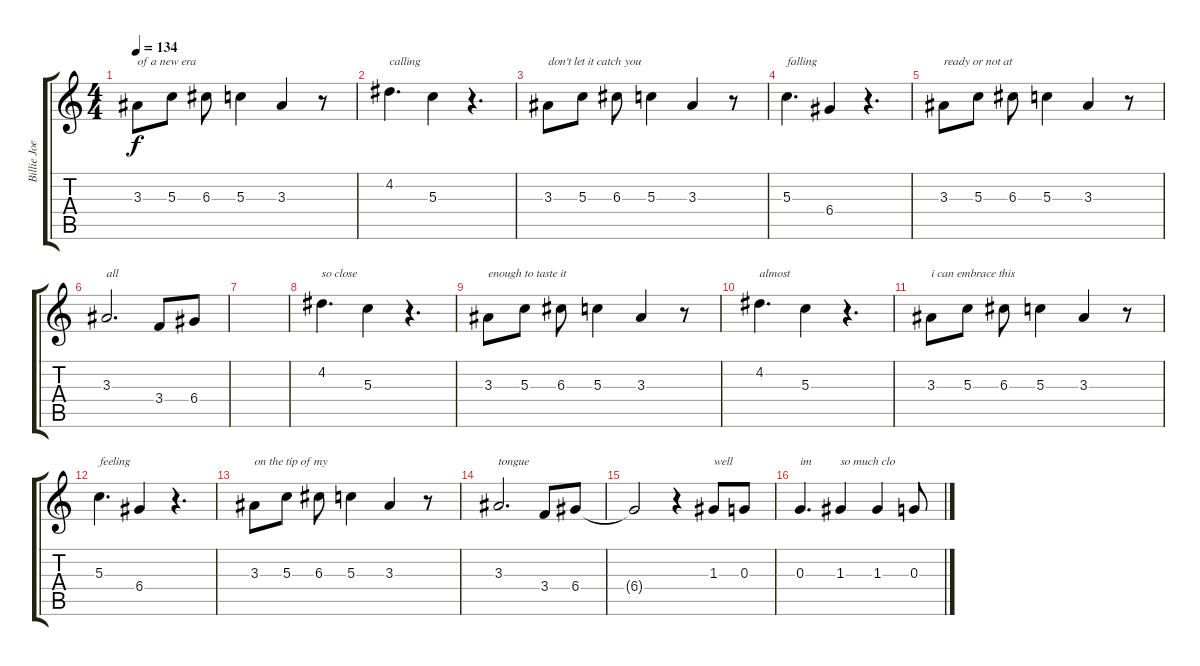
\track ("Billie Joe(voice)" "Billie Joe") {instrument distortionguitar}
\staff {score tabs}
\tuning (E4 B3 G3 D3 A2 E2) {hide}
\ts (4 4)
\tempo 134
\clef g2
\ks c
3.3.8{txt "of a new era" dy f} 5.3.8 6.3.8 5.3.4 3.3.4 r.8 |
4.2.4{d txt "calling"} 5.3.4 r.4{d} |
3.3.8{txt "don't let it catch you"} 5.3.8 6.3.8 5.3.4 3.3.4 r.8 |
5.3.4{d txt "falling"} 6.4.4 r.4{d} |
3.3.8{txt "ready or not at"} 5.3.8 6.3.8 5.3.4 3.3.4 r.8 |
3.3.2{d txt "all"} 3.4.8 6.4.8 |
|
4.2.4{d txt "so close"} 5.3.4 r.4{d} |
3.3.8{txt "enough to taste it"} 5.3.8 6.3.8 5.3.4 3.3.4 r.8 |
4.2.4{d txt "almost"} 5.3.4 r.4{d} |
3.3.8{txt "i can embrace this"} 5.3.8 6.3.8 5.3.4 3.3.4 r.8 |
5.3.4{d txt "feeling"} 6.4.4 r.4{d} |
3.3.8{txt "on the tip of my"} 5.3.8 6.3.8 5.3.4 3.3.4 r.8 |
3.3.2{d txt "tongue"} 3.4.8 6.4.8 |
6.4{t}.2 r.4 1.3.8{txt "well"} 0.3.8 |
0.3.4{d txt "im"} 1.3.4{txt "so much clo "} 1.3.4 0.3.8
